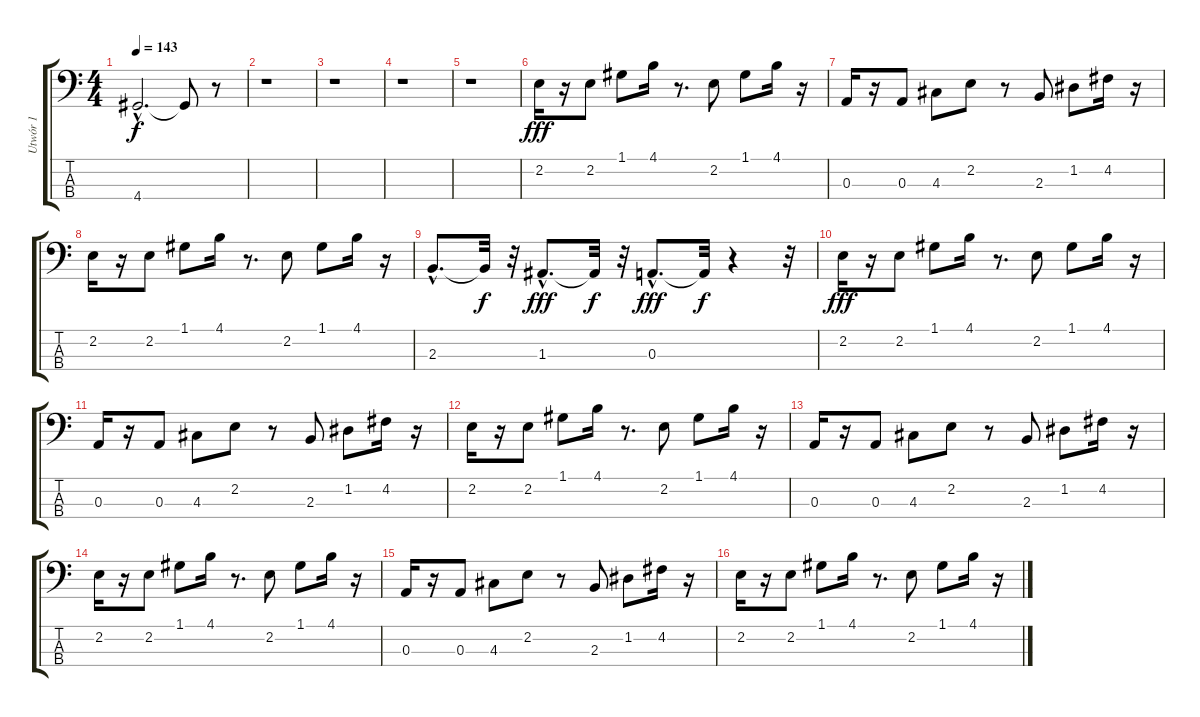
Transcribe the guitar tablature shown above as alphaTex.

\track ("Utwór 1" "Utwór 1") {instrument electricbassfinger}
\staff {score tabs}
\tuning (G2 D2 A1 E1) {hide}
\ts (4 4)
\tempo 143
\clef f4
\ks c
4.4{hac t}.2{d dy f} 4.4{t}.8 r.8 |
r.1 |
r.1 |
r.1 |
r.1 |
2.2.16{dy fff} r.16 2.2.8 1.1.8 4.1.16 r.8{d} 2.2.8 1.1.8 4.1.16 r.16 |
0.3.16 r.16 0.3.8 4.3.8 2.2.8 r.8 2.3.8 1.2.8 4.2.16 r.16 |
2.2.16 r.16 2.2.8 1.1.8 4.1.16 r.8{d} 2.2.8 1.1.8 4.1.16 r.16 |
2.3{hac}.8{d} 2.3{t}.32{dy f} r.32 1.3{hac}.8{d dy fff} 1.3{t}.32{dy f} r.32 0.3{hac}.8{d dy fff} 0.3{t}.32{dy f} r.4 r.32 |
2.2.16{dy fff} r.16 2.2.8 1.1.8 4.1.16 r.8{d} 2.2.8 1.1.8 4.1.16 r.16 |
0.3.16 r.16 0.3.8 4.3.8 2.2.8 r.8 2.3.8 1.2.8 4.2.16 r.16 |
2.2.16 r.16 2.2.8 1.1.8 4.1.16 r.8{d} 2.2.8 1.1.8 4.1.16 r.16 |
0.3.16 r.16 0.3.8 4.3.8 2.2.8 r.8 2.3.8 1.2.8 4.2.16 r.16 |
2.2.16 r.16 2.2.8 1.1.8 4.1.16 r.8{d} 2.2.8 1.1.8 4.1.16 r.16 |
0.3.16 r.16 0.3.8 4.3.8 2.2.8 r.8 2.3.8 1.2.8 4.2.16 r.16 |
2.2.16 r.16 2.2.8 1.1.8 4.1.16 r.8{d} 2.2.8 1.1.8 4.1.16 r.16
